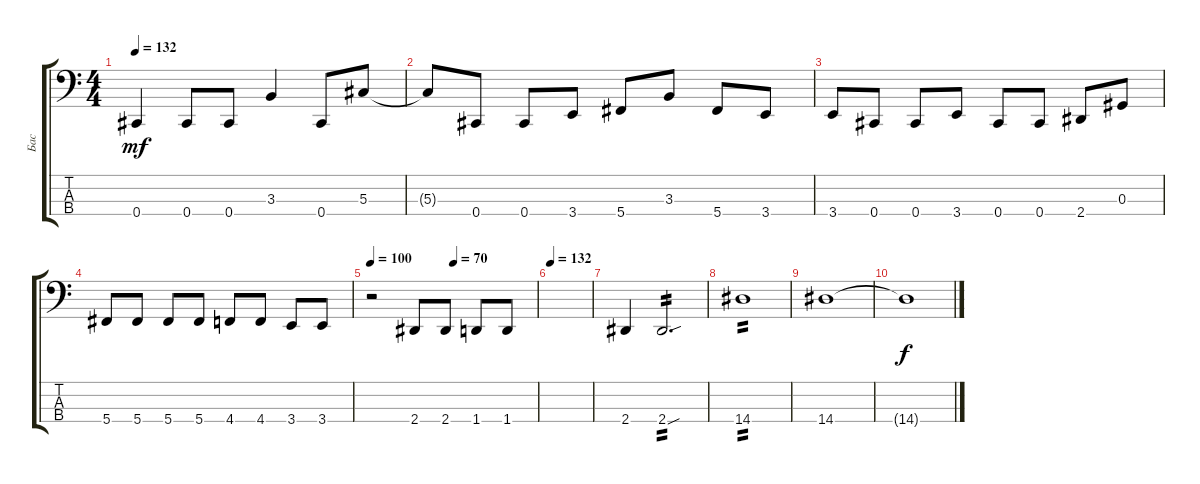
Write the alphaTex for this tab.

\track ("Бас" "Бас") {instrument electricbassfinger}
\staff {score tabs}
\tuning (Gb2 Db2 Ab1 Db1) {hide}
\ts (4 4)
\tempo 132
\clef f4
\ks c
0.4.4{dy mf} 0.4.8 0.4.8 3.3.4 0.4.8 5.3.8 |
5.3{t}.8 0.4.8 0.4.8 3.4.8 5.4.8 3.3.8 5.4.8 3.4.8 |
3.4.8 0.4.8 0.4.8 3.4.8 0.4.8 0.4.8 2.4.8 0.3.8 |
5.4.8 5.4.8 5.4.8 5.4.8 4.4.8 4.4.8 3.4.8 3.4.8 |
\tempo 100
\tempo (70 0.5)
r.2 2.4.8 2.4.8 1.4.8 1.4.8 |
\tempo 132
|
2.4.4 2.4{sou}.2{d tp 2} |
14.4.1{tp 2} |
14.4.1 |
14.4{t}.1{dy f}
